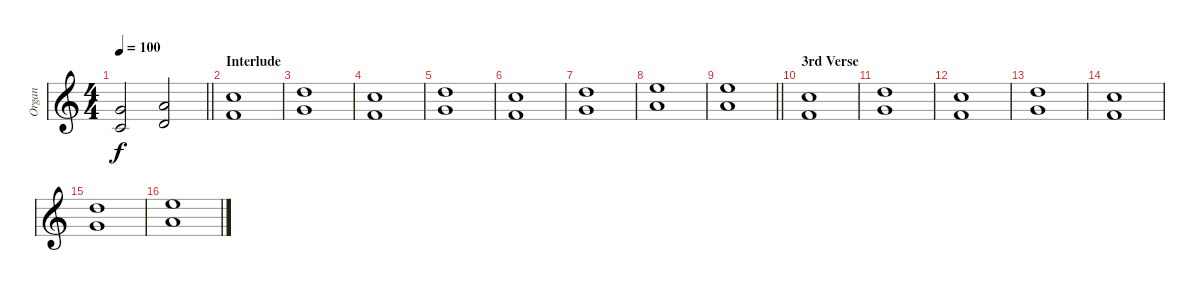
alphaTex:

\track ("Organ" "Organ") {instrument rockorgan}
\staff {score}
\tuning (E4 B3 G3 D3 A2 E2) {hide}
\ts (4 4)
\tempo 100
\clef g2
\barLineRight lightlight
\ks c
(12.3 10.4).2{dy f} (10.2 12.4).2 |
\section ("" "Interlude")
(8.1 10.3).1 |
(10.1 8.2).1 |
(8.1 10.3).1 |
(10.1 8.2).1 |
(8.1 10.3).1 |
(10.1 8.2).1 |
(12.1 10.2).1 |
\barLineRight lightlight
(12.1 10.2).1 |
\section ("" "3rd Verse")
(8.1 10.3).1 |
(10.1 8.2).1 |
(8.1 10.3).1 |
(10.1 8.2).1 |
(8.1 10.3).1 |
(10.1 8.2).1 |
(12.1 10.2).1
